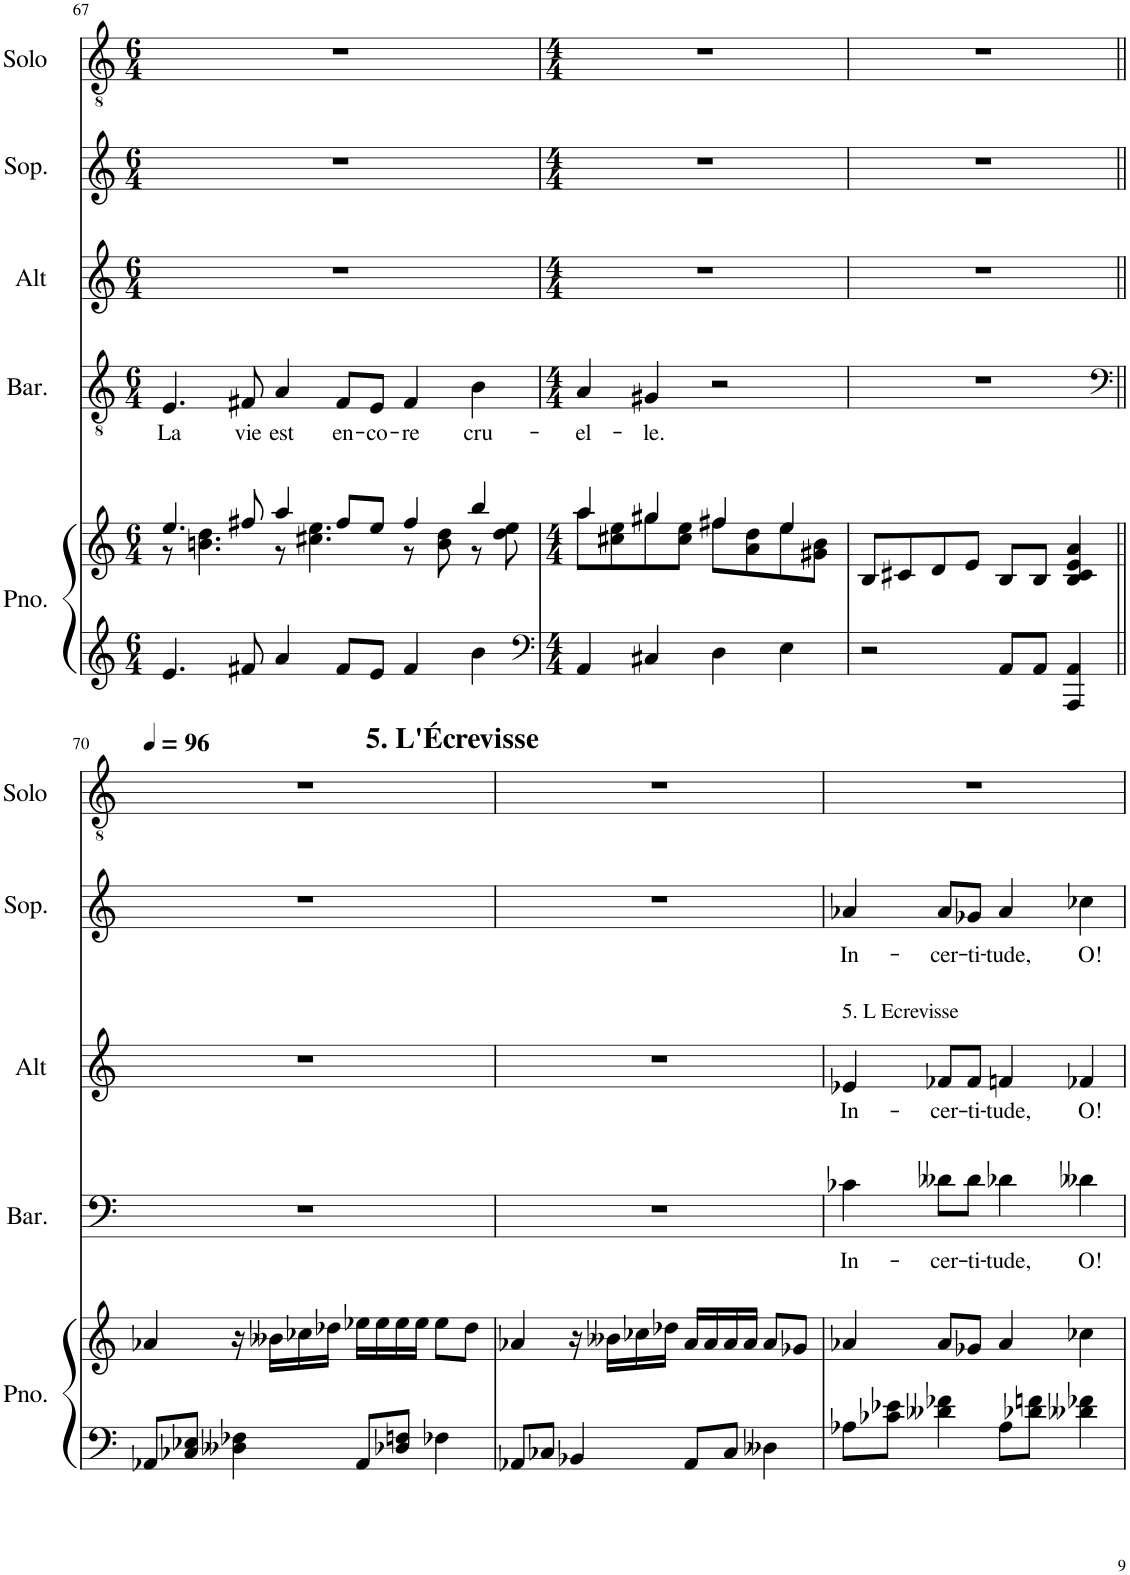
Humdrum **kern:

**kern	**kern	**kern	**text	**kern	**text	**kern	**text	**kern
*part5	*part5	*part4	*part4	*part3	*part3	*part2	*part2	*part1
*staff6	*staff5	*staff4	*staff4	*staff3	*staff3	*staff2	*staff2	*staff1
*I"Piano	*	*I"Bariton	*	*I"Alt	*	*I"Sopraan	*	*I"Solo
*I'Pno.	*	*I'Bar.	*	*I'Alt	*	*I'Sop.	*	*I'Solo
!!LO:PB:g=z
*clefG2	*clefG2	*clefGv2	*	*clefG2	*	*clefG2	*	*clefGv2
*	*	*	*	*Trd4c7	*	*	*	*Trd4c7
*k[]	*k[]	*k[]	*	*k[]	*	*k[]	*	*k[]
*M6/4	*M6/4	*M6/4	*	*M6/4	*	*M6/4	*	*M6/4
=67	=67	=67	=67	=67	=67	=67	=67	=67
*	*^	*	*	*	*	*	*	*
!	!	!	!	!LO:LY:b	!	!	!	!	!
4.e/	4.ee/	8r	4.E/	La	1.r	.	1.r	.	1.r
.	.	4.bn\ 4.dd\	.	.	.	.	.	.	.
!	!	!	!	!LO:LY:b	!	!	!	!	!
8f#X/	8ff#X/	.	8F#X/	vie	.	.	.	.	.
!	!	!	!	!LO:LY:b	!	!	!	!	!
4a/	4aa/	8r	4A/	est	.	.	.	.	.
.	.	4.cc#X\ 4.ee\	.	.	.	.	.	.	.
!	!	!	!	!LO:LY:b	!	!	!	!	!
8f#/L	8ff#/L	.	8F#/L	en-	.	.	.	.	.
!	!	!	!	!LO:LY:b	!	!	!	!	!
8e/J	8ee/J	.	8E/J	-co-	.	.	.	.	.
!	!	!	!	!LO:LY:b	!	!	!	!	!
4f#/	4ff#/	8r	4F#/	-re	.	.	.	.	.
.	.	8b\ 8dd\	.	.	.	.	.	.	.
!	!	!	!	!LO:LY:b	!	!	!	!	!
4b\	4bb/	8r	4B\	cru-	.	.	.	.	.
.	.	8dd\ 8ee\	.	.	.	.	.	.	.
=68	=68	=68	=68	=68	=68	=68	=68	=68	=68
*clefF4	*	*	*	*	*	*	*	*	*
*M4/4	*M4/4	*	*M4/4	*	*M4/4	*	*M4/4	*	*M4/4
!	!	!	!	!LO:LY:b	!	!	!	!	!
4AA/	4aa/	8aa\L	4A/	-el-	1r	.	1r	.	1r
.	.	8cc#X\ 8ee\	.	.	.	.	.	.	.
!	!	!	!	!LO:LY:b	!	!	!	!	!
4C#X/	4gg#X/	8gg#\	4G#X/	-le.	.	.	.	.	.
.	.	8cc#\ 8ee\J	.	.	.	.	.	.	.
4D\	4ff#X/	8ff#\L	2r	.	.	.	.	.	.
.	.	8a\ 8dd\	.	.	.	.	.	.	.
4E\	4ee/	8ee\	.	.	.	.	.	.	.
.	.	8g#X\ 8b\J	.	.	.	.	.	.	.
*	*v	*v	*	*	*	*	*	*	*
=69	=69	=69	=69	=69	=69	=69	=69	=69
2r	8B/L	1r	.	1r	.	1r	.	1r
.	8c#X/	.	.	.	.	.	.	.
.	8d/	.	.	.	.	.	.	.
.	8e/J	.	.	.	.	.	.	.
8AA/L	8B/L	.	.	.	.	.	.	.
8AA/J	8B/J	.	.	.	.	.	.	.
4AAA/ 4AA/	4B/ 4c#/ 4e/ 4a/	.	.	.	.	.	.	.
!!LO:LB:g=z
=70||	=70||	=70||	=70||	=70||	=70||	=70||	=70||	=70||
*	*	*clefF4	*	*	*	*	*	*
*	*	*	*	*	*	*	*	*MM96
!	!	!	!	!	!	!	!	!LO:TX:a:B:t=5. L'Écrevisse
8AA-X/L	4a-X/	1r	.	1r	.	1r	.	1r
8C-X/ 8E-X/J	.	.	.	.	.	.	.	.
4D--X\ 4F-X\	16r	.	.	.	.	.	.	.
.	16b--X\LL	.	.	.	.	.	.	.
.	16cc-X\	.	.	.	.	.	.	.
.	16dd-X\JJ	.	.	.	.	.	.	.
8AA-/L	16ee-X\LL	.	.	.	.	.	.	.
.	16ee-\	.	.	.	.	.	.	.
8D-X/ 8Fn/J	16ee-\	.	.	.	.	.	.	.
.	16ee-\JJ	.	.	.	.	.	.	.
4F-X\	8ee-\L	.	.	.	.	.	.	.
.	8dd-\J	.	.	.	.	.	.	.
=71	=71	=71	=71	=71	=71	=71	=71	=71
8AA-X/L	4a-X/	1r	.	1r	.	1r	.	1r
8C-X/J	.	.	.	.	.	.	.	.
4BB-X/	16r	.	.	.	.	.	.	.
.	16b--X\LL	.	.	.	.	.	.	.
.	16cc-X\	.	.	.	.	.	.	.
.	16dd-X\JJ	.	.	.	.	.	.	.
8AA-/L	16a-/LL	.	.	.	.	.	.	.
.	16a-/	.	.	.	.	.	.	.
8C-/J	16a-/	.	.	.	.	.	.	.
.	16a-/JJ	.	.	.	.	.	.	.
4D--X\	8a-/L	.	.	.	.	.	.	.
.	8g-X/J	.	.	.	.	.	.	.
=72	=72	=72	=72	=72	=72	=72	=72	=72
!	!	!	!	!LO:TX:a:t=5. L Ecrevisse	!	!	!	!
!	!	!	!LO:LY:b	!	!LO:LY:b	!	!LO:LY:b	!
8A-X\L	4a-X/	4c-X\	In-	4e-X/	In-	4a-X/	In-	1r
8c-X\ 8e-X\J	.	.	.	.	.	.	.	.
!	!	!	!LO:LY:b	!	!LO:LY:b	!	!LO:LY:b	!
4d--X\ 4f-X\	8a-/L	8d--X\L	-cer-	8f-X/L	-cer-	8a-/L	-cer-	.
!	!	!	!LO:LY:b	!	!LO:LY:b	!	!LO:LY:b	!
.	8g-X/J	8d--\J	-ti-	8f-/J	-ti-	8g-X/J	-ti-	.
!	!	!	!LO:LY:b	!	!LO:LY:b	!	!LO:LY:b	!
8A-\L	4a-/	4d-X\	-tude,	4fn/	-tude,	4a-/	-tude,	.
8d-X\ 8fn\J	.	.	.	.	.	.	.	.
!	!	!	!LO:LY:b	!	!LO:LY:b	!	!LO:LY:b	!
4d--X\ 4f-X\	4cc-X\	4d--X\	O!	4f-X/	O!	4cc-X\	O!	.
=	=	=	=	=	=	=	=	=
*-	*-	*-	*-	*-	*-	*-	*-	*-
